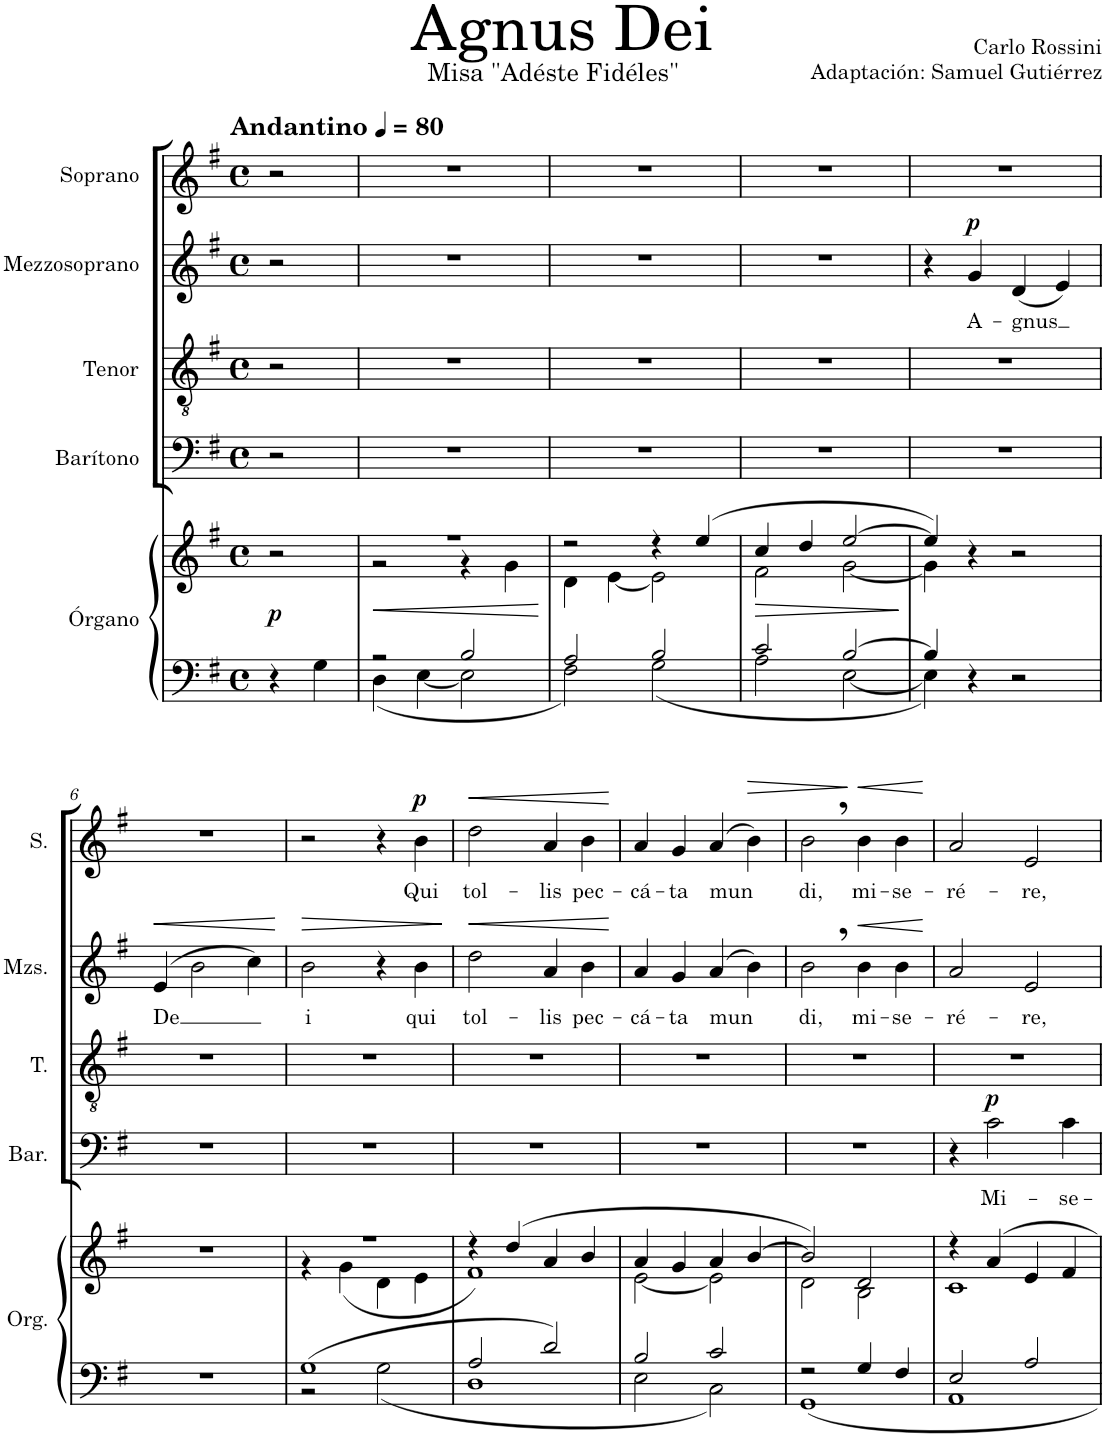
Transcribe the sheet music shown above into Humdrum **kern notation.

**kern	**kern	**dynam	**kern	**text	**dynam	**kern	**kern	**text	**dynam	**kern	**text	**dynam
*part5	*part5	*part5	*part4	*part4	*part4	*part3	*part2	*part2	*part2	*part1	*part1	*part1
*staff6	*staff5	*staff5/6	*staff4	*staff4	*staff4	*staff3	*staff2	*staff2	*staff2	*staff1	*staff1	*staff1
*I"Órgano	*	*	*I"Barítono	*	*	*I"Tenor	*I"Mezzosoprano	*	*	*I"Soprano	*	*
*	*	*	*I'Bar.	*	*	*I'T.	*I'Mzs.	*	*	*I'S.	*	*
*clefF4	*clefG2	*	*clefF4	*	*	*clefGv2	*clefG2	*	*	*clefG2	*	*
*k[f#]	*k[f#]	*	*k[f#]	*	*	*k[f#]	*k[f#]	*	*	*k[f#]	*	*
*M4/4	*M4/4	*	*M4/4	*	*	*M4/4	*M4/4	*	*	*M4/4	*	*
*met(c)	*met(c)	*	*met(c)	*	*	*met(c)	*met(c)	*	*	*met(c)	*	*
*MM80	*MM80	*	*MM80	*	*	*MM80	*MM80	*	*	*MM80	*	*
=1	=1	=1	=1	=1	=1	=1	=1	=1	=1	=1	=1	=1
!	!	!	!	!	!	!	!	!	!	!LO:TX:a:B:t=Andantino	!	!
!	!	!LO:DY:b	!	!	!	!	!	!	!	!	!	!
4r	2r	p	2r	.	.	2r	2r	.	.	2r	.	.
4G\	.	.	.	.	.	.	.	.	.	.	.	.
=2	=2	=2	=2	=2	=2	=2	=2	=2	=2	=2	=2	=2
*^	*	*	*	*	*	*	*	*	*	*	*	*
!	!	!	!LO:HP:b	!	!	!	!	!	!	!	!	!	!
*	*	*^	*	*	*	*	*	*	*	*	*	*	*
2r	4D\	1r	2r	<	1r	.	.	1r	1r	.	.	1r	.	.
.	[4E\	.	.	.	.	.	.	.	.	.	.	.	.	.
2B/	2E\]	.	4r	.	.	.	.	.	.	.	.	.	.	.
.	.	.	4g\	.	.	.	.	.	.	.	.	.	.	.
*v	*v	*	*	*	*	*	*	*	*	*	*	*	*	*
*	*v	*v	*	*	*	*	*	*	*	*	*	*	*
.	.	[	.	.	.	.	.	.	.	.	.	.
=3	=3	=3	=3	=3	=3	=3	=3	=3	=3	=3	=3	=3
*^	*^	*	*	*	*	*	*	*	*	*	*	*
2A/	2F#\	2r	4d\	.	1r	.	.	1r	1r	.	.	1r	.	.
.	.	.	[4e\	.	.	.	.	.	.	.	.	.	.	.
2B/	2G\	4r	2e\]	.	.	.	.	.	.	.	.	.	.	.
.	.	(4ee/	.	.	.	.	.	.	.	.	.	.	.	.
=4	=4	=4	=4	=4	=4	=4	=4	=4	=4	=4	=4	=4	=4	=4
!	!	!	!	!LO:HP:b	!	!	!	!	!	!	!	!	!	!
2c/	2A\	4cc/	2f#\	>	1r	.	.	1r	1r	.	.	1r	.	.
.	.	4dd/	.	.	.	.	.	.	.	.	.	.	.	.
[2B/	[2E\	[2ee/	[2g\	.	.	.	.	.	.	.	.	.	.	.
*v	*v	*	*	*	*	*	*	*	*	*	*	*	*	*
*	*v	*v	*	*	*	*	*	*	*	*	*	*	*
.	.	]	.	.	.	.	.	.	.	.	.	.
=5	=5	=5	=5	=5	=5	=5	=5	=5	=5	=5	=5	=5
*^	*^	*	*	*	*	*	*	*	*	*	*	*
4B/]	4E\]	4ee/])	4g\]	.	1r	.	.	1r	4r	.	.	1r	.	.
!	!	!	!	!	!	!	!	!	!	!LO:LY:b	!LO:DY:a	!	!	!
4r	2.ryy	4r	2.ryy	.	.	.	.	.	4g/	A-	p	.	.	.
!	!	!	!	!	!	!	!	!	!	!LO:LY:b	!	!	!	!
2r	.	2r	.	.	.	.	.	.	(4d/	-gnus	.	.	.	.
.	.	.	.	.	.	.	.	.	4e/)	.	.	.	.	.
*v	*v	*	*	*	*	*	*	*	*	*	*	*	*	*
*	*v	*v	*	*	*	*	*	*	*	*	*	*	*
!!LO:LB:g=z
=6	=6	=6	=6	=6	=6	=6	=6	=6	=6	=6	=6	=6
!	!	!	!	!	!	!	!	!LO:LY:b	!LO:HP:b	!	!	!
1r	1r	.	1r	.	.	1r	(4e/	De	<	1r	.	.
.	.	.	.	.	.	.	2b\	.	.	.	.	.
.	.	.	.	.	.	.	4cc\)	.	.	.	.	.
.	.	.	.	.	.	.	.	.	[	.	.	.
=7	=7	=7	=7	=7	=7	=7	=7	=7	=7	=7	=7	=7
*^	*^	*	*	*	*	*	*	*	*	*	*	*
!	!	!	!	!	!	!	!	!	!	!LO:LY:b	!LO:HP:b	!	!	!
1G	2r	1r	4r	.	1r	.	.	1r	2b\	i	>	2r	.	.
.	.	.	(4g\	.	.	.	.	.	.	.	.	.	.	.
.	2G\	.	4d\	.	.	.	.	.	4r	.	.	4r	.	.
!	!	!	!	!	!	!	!	!	!	!LO:LY:b	!	!	!LO:LY:b	!LO:DY:a
.	.	.	4e\	.	.	.	.	.	4b\	qui	.	4b\	Qui	p
*v	*v	*	*	*	*	*	*	*	*	*	*	*	*	*
*	*v	*v	*	*	*	*	*	*	*	*	*	*	*
.	.	.	.	.	.	.	.	.	]	.	.	.
=8	=8	=8	=8	=8	=8	=8	=8	=8	=8	=8	=8	=8
*^	*^	*	*	*	*	*	*	*	*	*	*	*
!	!	!	!	!	!	!	!	!	!	!LO:LY:b	!LO:HP:b	!	!LO:LY:b	!LO:HP:b
2A/	1D	4r	1f#)	.	1r	.	.	1r	2dd\	tol-	<	2dd\	tol-	<
.	.	(4dd/	.	.	.	.	.	.	.	.	.	.	.	.
!	!	!	!	!	!	!	!	!	!	!LO:LY:b	!	!	!LO:LY:b	!
2d/	.	4a/	.	.	.	.	.	.	4a/	-lis	.	4a/	-lis	.
!	!	!	!	!	!	!	!	!	!	!LO:LY:b	!	!	!LO:LY:b	!
.	.	4b/	.	.	.	.	.	.	4b\	pec-	.	4b\	pec-	.
*v	*v	*	*	*	*	*	*	*	*	*	*	*	*	*
*	*v	*v	*	*	*	*	*	*	*	*	*	*	*
.	.	.	.	.	.	.	.	.	[	.	.	[
=9	=9	=9	=9	=9	=9	=9	=9	=9	=9	=9	=9	=9
*^	*^	*	*	*	*	*	*	*	*	*	*	*
!	!	!	!	!	!	!	!	!	!	!LO:LY:b	!	!	!LO:LY:b	!
2B/	2E\	4a/	[2e\	.	1r	.	.	1r	4a/	-cá-	.	4a/	-cá-	.
!	!	!	!	!	!	!	!	!	!	!LO:LY:b	!	!	!LO:LY:b	!
.	.	4g/	.	.	.	.	.	.	4g/	-ta	.	4g/	-ta	.
!	!	!	!	!	!	!	!	!	!	!LO:LY:b	!	!	!LO:LY:b	!
2c/	2C\	4a/	2e\]	.	.	.	.	.	(4a/	mun	.	(4a/	mun	.
!	!	!	!	!	!	!	!	!	!	!	!	!	!	!LO:HP:b
.	.	[4b/	.	.	.	.	.	.	4b\)	.	.	4b\)	.	>
=10	=10	=10	=10	=10	=10	=10	=10	=10	=10	=10	=10	=10	=10	=10
!	!	!	!	!	!	!	!	!	!	!LO:LY:b	!	!	!LO:LY:b	!
2r	1GG	2b/])	2d\	.	1r	.	.	1r	2b,\	di,	.	2b,\	di,	.
!	!	!	!	!	!	!	!	!	!	!LO:LY:b	!LO:HP:b	!	!LO:LY:b	!LO:HP:n=1:b
4G/	.	2d/	2B\	.	.	.	.	.	4b\	mi-	<	4b\	mi-	] <
!	!	!	!	!	!	!	!	!	!	!LO:LY:b	!	!	!LO:LY:b	!
4F#/	.	.	.	.	.	.	.	.	4b\	-se-	.	4b\	-se-	.
*v	*v	*	*	*	*	*	*	*	*	*	*	*	*	*
*	*v	*v	*	*	*	*	*	*	*	*	*	*	*
.	.	.	.	.	.	.	.	.	[	.	.	[
=11	=11	=11	=11	=11	=11	=11	=11	=11	=11	=11	=11	=11
*^	*^	*	*	*	*	*	*	*	*	*	*	*
!	!	!	!	!	!	!	!	!	!	!LO:LY:b	!	!	!LO:LY:b	!
2E/	1AA	4r	1c	.	4r	.	.	1r	2a/	-ré-	.	2a/	-ré-	.
!	!	!	!	!	!	!LO:LY:b	!LO:DY:a	!	!	!	!	!	!	!
.	.	4a/	.	.	2c\	Mi-	p	.	.	.	.	.	.	.
!	!	!	!	!	!	!	!	!	!	!LO:LY:b	!	!	!LO:LY:b	!
2A/	.	4e/	.	.	.	.	.	.	2e/	-re,	.	2e/	-re,	.
!	!	!	!	!	!	!LO:LY:b	!	!	!	!	!	!	!	!
.	.	4f#/	.	.	4c\	-se-	.	.	.	.	.	.	.	.
*v	*v	*	*	*	*	*	*	*	*	*	*	*	*	*
*	*v	*v	*	*	*	*	*	*	*	*	*	*	*
=	=	=	=	=	=	=	=	=	=	=	=	=
*-	*-	*-	*-	*-	*-	*-	*-	*-	*-	*-	*-	*-
